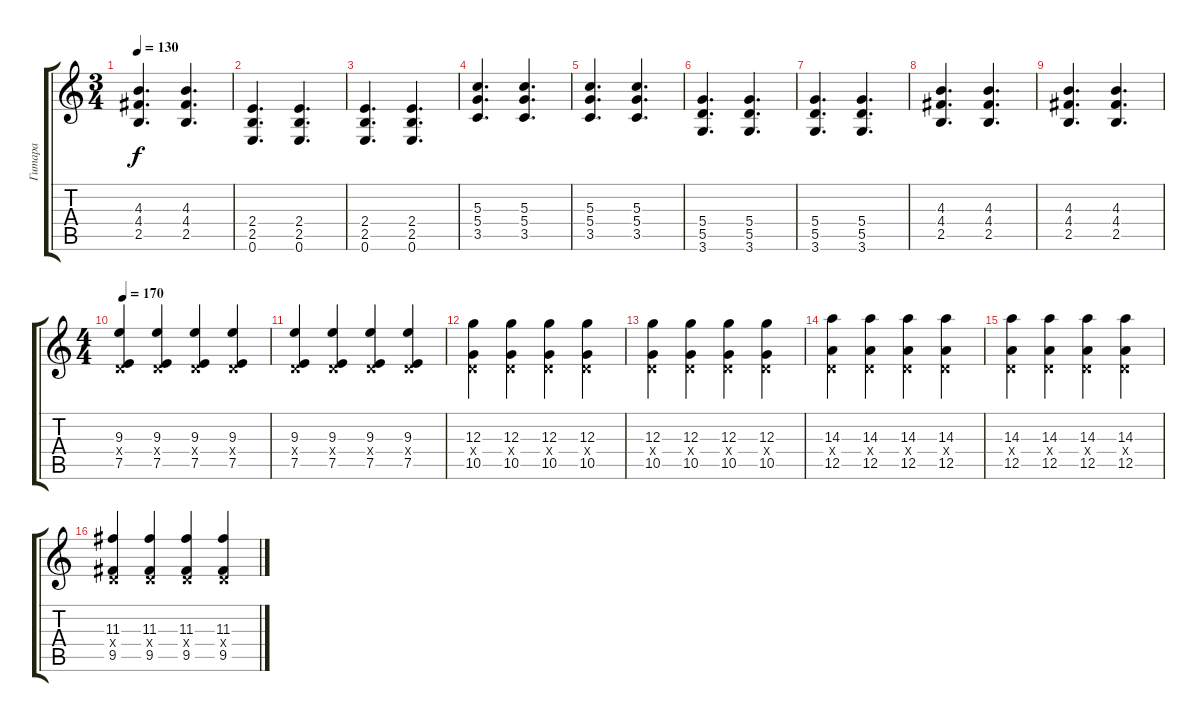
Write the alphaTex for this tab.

\track ("Гитара" "Гитара") {instrument acousticguitarsteel}
\staff {score tabs}
\tuning (E4 B3 G3 D3 A2 E2) {hide}
\ts (3 4)
\tempo 130
\clef g2
\ks c
(4.3 4.4 2.5).4{d dy f} (4.3 4.4 2.5).4{d} |
(2.4 2.5 0.6).4{d} (2.4 2.5 0.6).4{d} |
(2.4 2.5 0.6).4{d} (2.4 2.5 0.6).4{d} |
(5.3 5.4 3.5).4{d} (5.3 5.4 3.5).4{d} |
(5.3 5.4 3.5).4{d} (5.3 5.4 3.5).4{d} |
(5.4 5.5 3.6).4{d} (5.4 5.5 3.6).4{d} |
(5.4 5.5 3.6).4{d} (5.4 5.5 3.6).4{d} |
(4.3 4.4 2.5).4{d} (4.3 4.4 2.5).4{d} |
(4.3 4.4 2.5).4{d} (4.3 4.4 2.5).4{d} |
\ts (4 4)
\tempo 170
(9.3 0.4{x} 7.5).4 (9.3 0.4{x} 7.5).4 (9.3 0.4{x} 7.5).4 (9.3 0.4{x} 7.5).4 |
(9.3 0.4{x} 7.5).4 (9.3 0.4{x} 7.5).4 (9.3 0.4{x} 7.5).4 (9.3 0.4{x} 7.5).4 |
(12.3 0.4{x} 10.5).4 (12.3 0.4{x} 10.5).4 (12.3 0.4{x} 10.5).4 (12.3 0.4{x} 10.5).4 |
(12.3 0.4{x} 10.5).4 (12.3 0.4{x} 10.5).4 (12.3 0.4{x} 10.5).4 (12.3 0.4{x} 10.5).4 |
(14.3 0.4{x} 12.5).4 (14.3 0.4{x} 12.5).4 (14.3 0.4{x} 12.5).4 (14.3 0.4{x} 12.5).4 |
(14.3 0.4{x} 12.5).4 (14.3 0.4{x} 12.5).4 (14.3 0.4{x} 12.5).4 (14.3 0.4{x} 12.5).4 |
(11.3 0.4{x} 9.5).4 (11.3 0.4{x} 9.5).4 (11.3 0.4{x} 9.5).4 (11.3 0.4{x} 9.5).4
